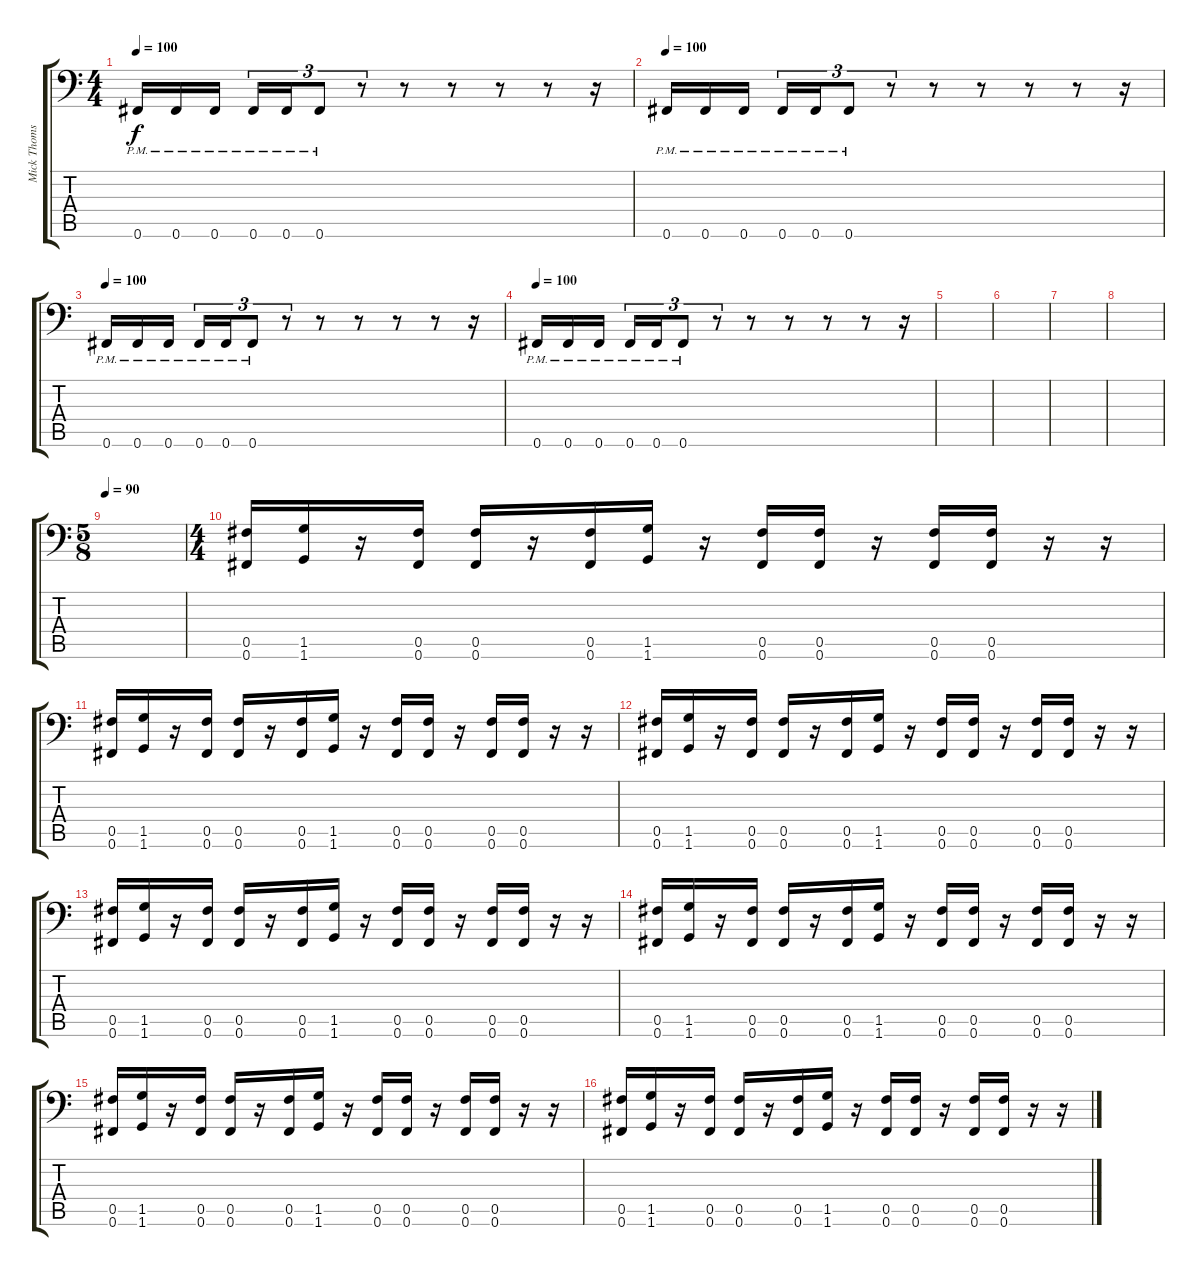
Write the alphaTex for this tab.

\track ("Mick Thomson" "Mick Thoms") {instrument distortionguitar}
\staff {score tabs}
\tuning (Db4 Ab3 E3 B2 Gb2 Gb1) {hide}
\ts (4 4)
\tempo 80
\tempo 100
\clef f4
\ks c
0.6{pm}.16{dy f} 0.6{pm}.16 0.6{pm}.16{beam splitsecondary} 0.6{pm}.16{tu (3 2)} 0.6{pm}.16{tu (3 2)} 0.6{pm}.8{tu (3 2)} r.8{tu (3 2)} r.8 r.8 r.8 r.8 r.16 |
\tempo 80
\tempo 100
0.6{pm}.16 0.6{pm}.16 0.6{pm}.16{beam splitsecondary} 0.6{pm}.16{tu (3 2)} 0.6{pm}.16{tu (3 2)} 0.6{pm}.8{tu (3 2)} r.8{tu (3 2)} r.8 r.8 r.8 r.8 r.16 |
\tempo 80
\tempo 100
0.6{pm}.16 0.6{pm}.16 0.6{pm}.16{beam splitsecondary} 0.6{pm}.16{tu (3 2)} 0.6{pm}.16{tu (3 2)} 0.6{pm}.8{tu (3 2)} r.8{tu (3 2)} r.8 r.8 r.8 r.8 r.16 |
\tempo 80
\tempo 100
0.6{pm}.16 0.6{pm}.16 0.6{pm}.16{beam splitsecondary} 0.6{pm}.16{tu (3 2)} 0.6{pm}.16{tu (3 2)} 0.6{pm}.8{tu (3 2)} r.8{tu (3 2)} r.8 r.8 r.8 r.8 r.16 |
|
|
|
|
\ts (5 8)
\tempo 90
|
\ts (4 4)
(0.5 0.6).16 (1.5 1.6).16 r.16 (0.5 0.6).16 (0.5 0.6).16 r.16 (0.5 0.6).16 (1.5 1.6).16 r.16 (0.5 0.6).16 (0.5 0.6).16 r.16 (0.5 0.6).16 (0.5 0.6).16 r.16 r.16 |
(0.5 0.6).16 (1.5 1.6).16 r.16 (0.5 0.6).16 (0.5 0.6).16 r.16 (0.5 0.6).16 (1.5 1.6).16 r.16 (0.5 0.6).16 (0.5 0.6).16 r.16 (0.5 0.6).16 (0.5 0.6).16 r.16 r.16 |
(0.5 0.6).16 (1.5 1.6).16 r.16 (0.5 0.6).16 (0.5 0.6).16 r.16 (0.5 0.6).16 (1.5 1.6).16 r.16 (0.5 0.6).16 (0.5 0.6).16 r.16 (0.5 0.6).16 (0.5 0.6).16 r.16 r.16 |
(0.5 0.6).16 (1.5 1.6).16 r.16 (0.5 0.6).16 (0.5 0.6).16 r.16 (0.5 0.6).16 (1.5 1.6).16 r.16 (0.5 0.6).16 (0.5 0.6).16 r.16 (0.5 0.6).16 (0.5 0.6).16 r.16 r.16 |
(0.5 0.6).16 (1.5 1.6).16 r.16 (0.5 0.6).16 (0.5 0.6).16 r.16 (0.5 0.6).16 (1.5 1.6).16 r.16 (0.5 0.6).16 (0.5 0.6).16 r.16 (0.5 0.6).16 (0.5 0.6).16 r.16 r.16 |
(0.5 0.6).16 (1.5 1.6).16 r.16 (0.5 0.6).16 (0.5 0.6).16 r.16 (0.5 0.6).16 (1.5 1.6).16 r.16 (0.5 0.6).16 (0.5 0.6).16 r.16 (0.5 0.6).16 (0.5 0.6).16 r.16 r.16 |
(0.5 0.6).16 (1.5 1.6).16 r.16 (0.5 0.6).16 (0.5 0.6).16 r.16 (0.5 0.6).16 (1.5 1.6).16 r.16 (0.5 0.6).16 (0.5 0.6).16 r.16 (0.5 0.6).16 (0.5 0.6).16 r.16 r.16
